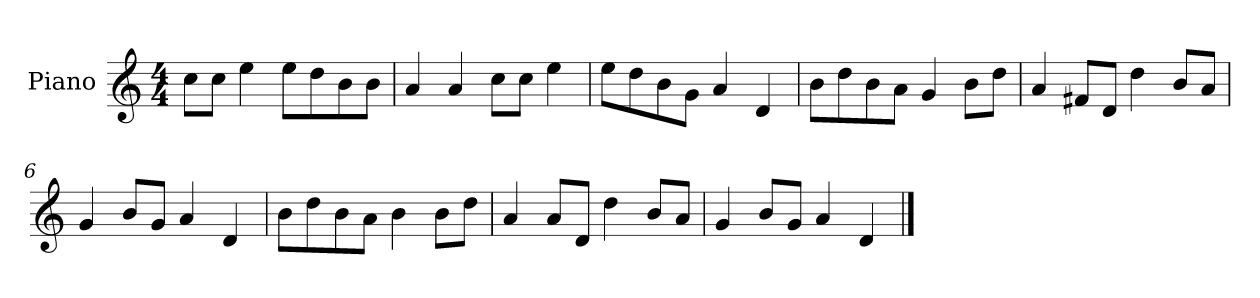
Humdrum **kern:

**kern
*part1
*staff1
*I"Piano
*I'P-no
*clefG2
*k[]
*M4/4
*MM90
=1
8cc\L
8cc\J
4ee\
8ee\L
8dd\
8b\
8b\J
=2
4a/
4a/
8cc\L
8cc\J
4ee\
=3
8ee\L
8dd\
8b\
8g\J
4a/
4d/
=4
8b\L
8dd\
8b\
8a\J
4g/
8b\L
8dd\J
=5
4a/
8f#X/L
8d/J
4dd\
8b/L
8a/J
=6
4g/
8b/L
8g/J
4a/
4d/
!!LO:LB:g=z
=7
8b\L
8dd\
8b\
8a\J
4b\
8b\L
8dd\J
=8
4a/
8a/L
8d/J
4dd\
8b/L
8a/J
=9
4g/
8b/L
8g/J
4a/
4d/
==
*-
